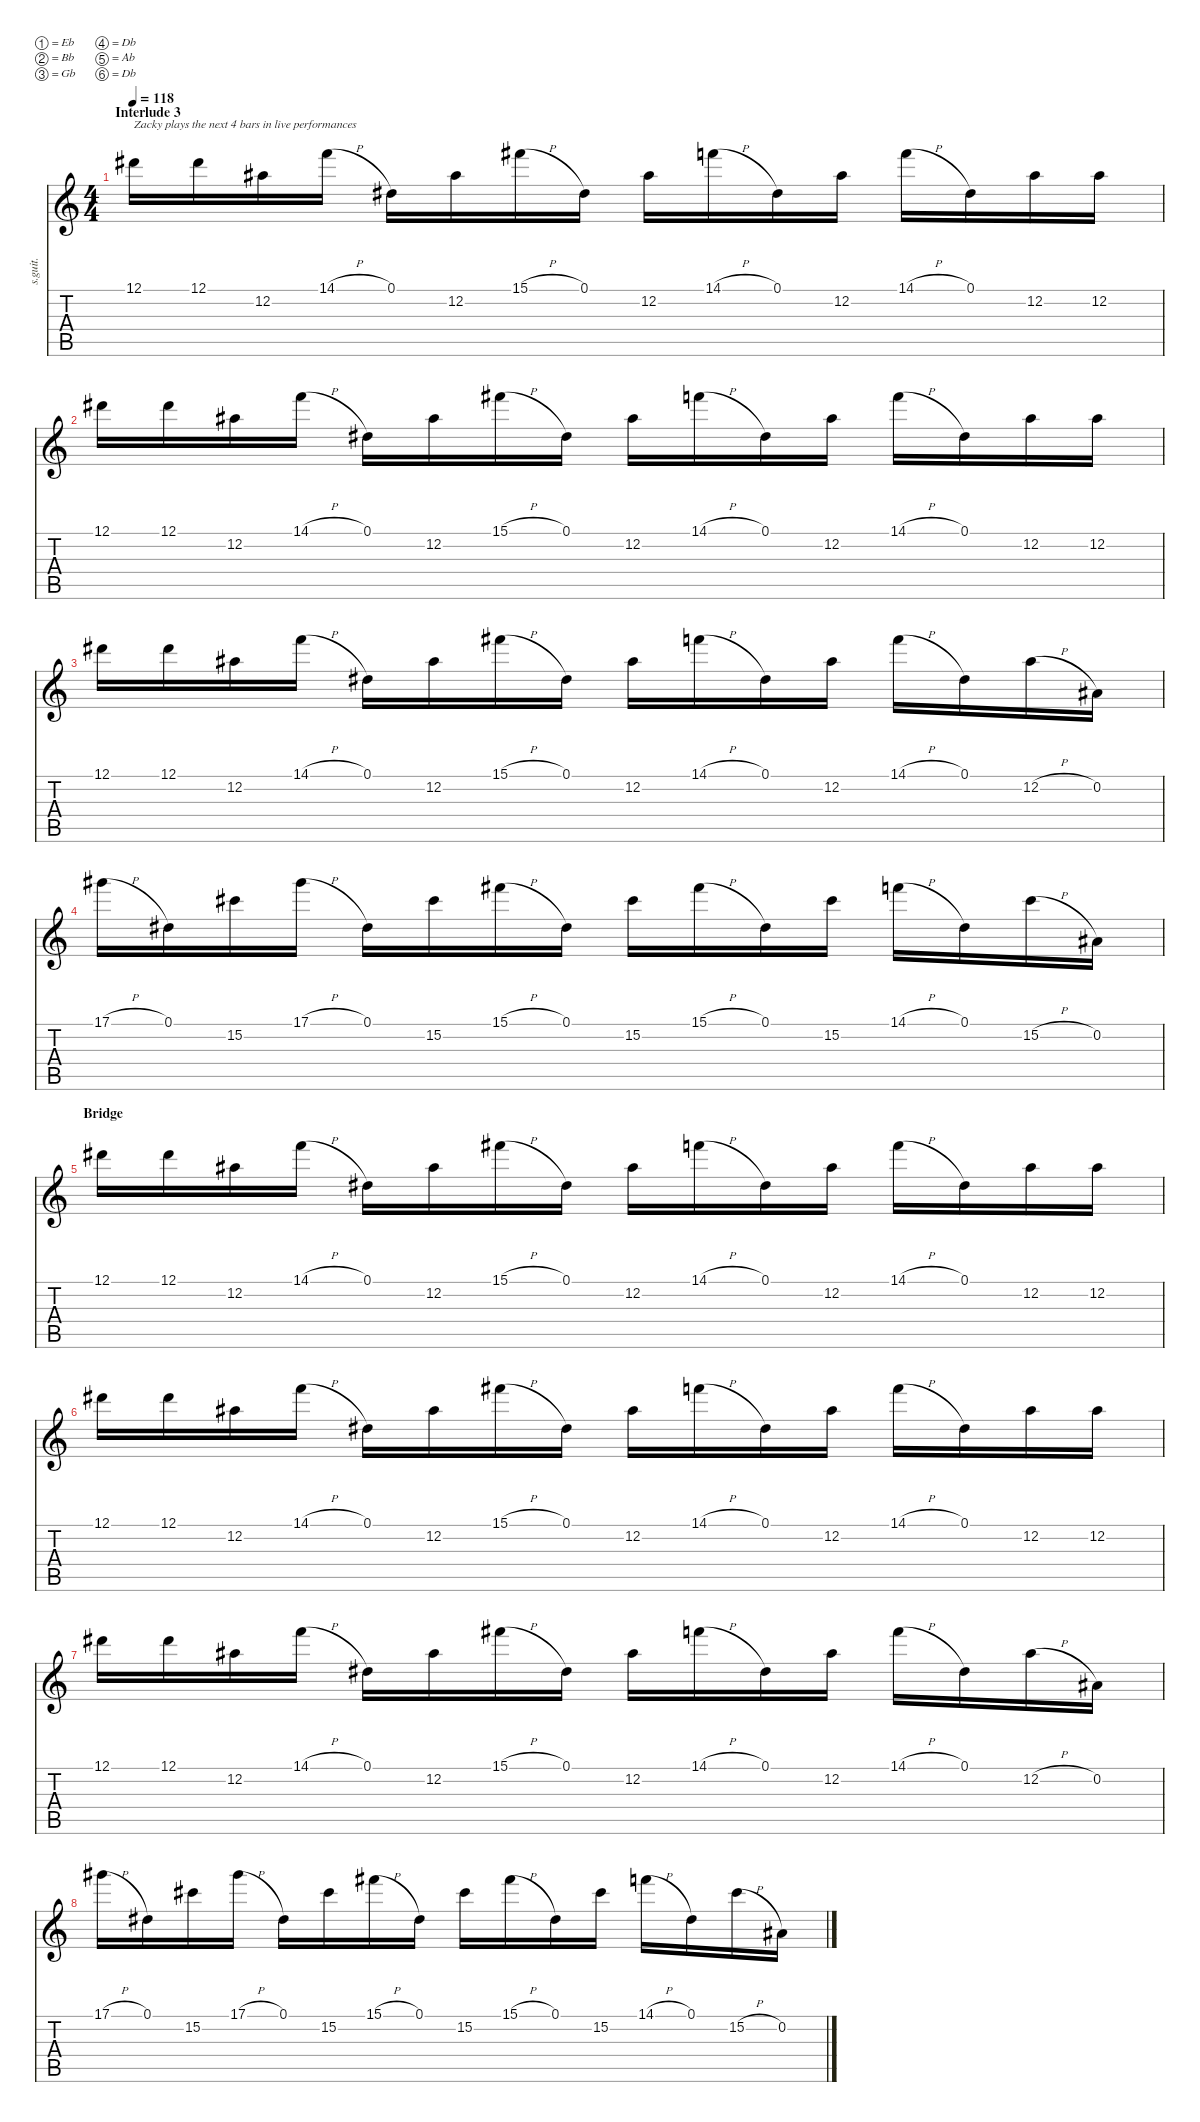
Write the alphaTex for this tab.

\defaultSystemsLayout 4
\hideDynamics
\bracketExtendMode nobrackets
\track ("Lead [Synyster Gates]" "s.guit.") {instrument distortionguitar}
\staff {score tabs}
\tuning (Eb4 Bb3 Gb3 Db3 Ab2 Db2)
\ts (4 4)
\section ("" "Interlude 3")
\tempo 118
\clef g2
\ks c
12.1{acc #}.16{txt "Zacky plays the next 4 bars in live performances" lyrics (0 "") lyrics (1 "") lyrics (2 "") lyrics (3 "") lyrics (4 "") dy f} 12.1{acc #}.16{lyrics (0 "") lyrics (1 "") lyrics (2 "") lyrics (3 "") lyrics (4 "")} 12.2{acc #}.16{lyrics (0 "") lyrics (1 "") lyrics (2 "") lyrics (3 "") lyrics (4 "")} 14.1{h}.16{lyrics (0 "") lyrics (1 "") lyrics (2 "") lyrics (3 "") lyrics (4 "")} 0.1{acc #}.16{lyrics (0 "") lyrics (1 "") lyrics (2 "") lyrics (3 "") lyrics (4 "")} 12.2{acc #}.16{lyrics (0 "") lyrics (1 "") lyrics (2 "") lyrics (3 "") lyrics (4 "")} 15.1{h acc #}.16{lyrics (0 "") lyrics (1 "") lyrics (2 "") lyrics (3 "") lyrics (4 "")} 0.1{acc #}.16{lyrics (0 "") lyrics (1 "") lyrics (2 "") lyrics (3 "") lyrics (4 "")} 12.2{acc #}.16{lyrics (0 "") lyrics (1 "") lyrics (2 "") lyrics (3 "") lyrics (4 "")} 14.1{h}.16{lyrics (0 "") lyrics (1 "") lyrics (2 "") lyrics (3 "") lyrics (4 "")} 0.1{acc #}.16{lyrics (0 "") lyrics (1 "") lyrics (2 "") lyrics (3 "") lyrics (4 "")} 12.2{acc #}.16{lyrics (0 "") lyrics (1 "") lyrics (2 "") lyrics (3 "") lyrics (4 "")} 14.1{h}.16{lyrics (0 "") lyrics (1 "") lyrics (2 "") lyrics (3 "") lyrics (4 "")} 0.1{acc #}.16{lyrics (0 "") lyrics (1 "") lyrics (2 "") lyrics (3 "") lyrics (4 "")} 12.2{acc #}.16{lyrics (0 "") lyrics (1 "") lyrics (2 "") lyrics (3 "") lyrics (4 "")} 12.2{acc #}.16{lyrics (0 "") lyrics (1 "") lyrics (2 "") lyrics (3 "") lyrics (4 "")} |
12.1{acc #}.16{lyrics (0 "") lyrics (1 "") lyrics (2 "") lyrics (3 "") lyrics (4 "")} 12.1{acc #}.16{lyrics (0 "") lyrics (1 "") lyrics (2 "") lyrics (3 "") lyrics (4 "")} 12.2{acc #}.16{lyrics (0 "") lyrics (1 "") lyrics (2 "") lyrics (3 "") lyrics (4 "")} 14.1{h}.16{lyrics (0 "") lyrics (1 "") lyrics (2 "") lyrics (3 "") lyrics (4 "")} 0.1{acc #}.16{lyrics (0 "") lyrics (1 "") lyrics (2 "") lyrics (3 "") lyrics (4 "")} 12.2{acc #}.16{lyrics (0 "") lyrics (1 "") lyrics (2 "") lyrics (3 "") lyrics (4 "")} 15.1{h acc #}.16{lyrics (0 "") lyrics (1 "") lyrics (2 "") lyrics (3 "") lyrics (4 "")} 0.1{acc #}.16{lyrics (0 "") lyrics (1 "") lyrics (2 "") lyrics (3 "") lyrics (4 "")} 12.2{acc #}.16{lyrics (0 "") lyrics (1 "") lyrics (2 "") lyrics (3 "") lyrics (4 "")} 14.1{h}.16{lyrics (0 "") lyrics (1 "") lyrics (2 "") lyrics (3 "") lyrics (4 "")} 0.1{acc #}.16{lyrics (0 "") lyrics (1 "") lyrics (2 "") lyrics (3 "") lyrics (4 "")} 12.2{acc #}.16{lyrics (0 "") lyrics (1 "") lyrics (2 "") lyrics (3 "") lyrics (4 "")} 14.1{h}.16{lyrics (0 "") lyrics (1 "") lyrics (2 "") lyrics (3 "") lyrics (4 "")} 0.1{acc #}.16{lyrics (0 "") lyrics (1 "") lyrics (2 "") lyrics (3 "") lyrics (4 "")} 12.2{acc #}.16{lyrics (0 "") lyrics (1 "") lyrics (2 "") lyrics (3 "") lyrics (4 "")} 12.2{acc #}.16{lyrics (0 "") lyrics (1 "") lyrics (2 "") lyrics (3 "") lyrics (4 "")} |
12.1{acc #}.16{lyrics (0 "") lyrics (1 "") lyrics (2 "") lyrics (3 "") lyrics (4 "")} 12.1{acc #}.16{lyrics (0 "") lyrics (1 "") lyrics (2 "") lyrics (3 "") lyrics (4 "")} 12.2{acc #}.16{lyrics (0 "") lyrics (1 "") lyrics (2 "") lyrics (3 "") lyrics (4 "")} 14.1{h}.16{lyrics (0 "") lyrics (1 "") lyrics (2 "") lyrics (3 "") lyrics (4 "")} 0.1{acc #}.16{lyrics (0 "") lyrics (1 "") lyrics (2 "") lyrics (3 "") lyrics (4 "")} 12.2{acc #}.16{lyrics (0 "") lyrics (1 "") lyrics (2 "") lyrics (3 "") lyrics (4 "")} 15.1{h acc #}.16{lyrics (0 "") lyrics (1 "") lyrics (2 "") lyrics (3 "") lyrics (4 "")} 0.1{acc #}.16{lyrics (0 "") lyrics (1 "") lyrics (2 "") lyrics (3 "") lyrics (4 "")} 12.2{acc #}.16{lyrics (0 "") lyrics (1 "") lyrics (2 "") lyrics (3 "") lyrics (4 "")} 14.1{h}.16{lyrics (0 "") lyrics (1 "") lyrics (2 "") lyrics (3 "") lyrics (4 "")} 0.1{acc #}.16{lyrics (0 "") lyrics (1 "") lyrics (2 "") lyrics (3 "") lyrics (4 "")} 12.2{acc #}.16{lyrics (0 "") lyrics (1 "") lyrics (2 "") lyrics (3 "") lyrics (4 "")} 14.1{h}.16{lyrics (0 "") lyrics (1 "") lyrics (2 "") lyrics (3 "") lyrics (4 "")} 0.1{acc #}.16{lyrics (0 "") lyrics (1 "") lyrics (2 "") lyrics (3 "") lyrics (4 "")} 12.2{h acc #}.16{lyrics (0 "") lyrics (1 "") lyrics (2 "") lyrics (3 "") lyrics (4 "")} 0.2{acc #}.16{lyrics (0 "") lyrics (1 "") lyrics (2 "") lyrics (3 "") lyrics (4 "")} |
17.1{h acc #}.16{lyrics (0 "") lyrics (1 "") lyrics (2 "") lyrics (3 "") lyrics (4 "")} 0.1{acc #}.16{lyrics (0 "") lyrics (1 "") lyrics (2 "") lyrics (3 "") lyrics (4 "")} 15.2{acc #}.16{lyrics (0 "") lyrics (1 "") lyrics (2 "") lyrics (3 "") lyrics (4 "")} 17.1{h acc #}.16{lyrics (0 "") lyrics (1 "") lyrics (2 "") lyrics (3 "") lyrics (4 "")} 0.1{acc #}.16{lyrics (0 "") lyrics (1 "") lyrics (2 "") lyrics (3 "") lyrics (4 "")} 15.2{acc #}.16{lyrics (0 "") lyrics (1 "") lyrics (2 "") lyrics (3 "") lyrics (4 "")} 15.1{h acc #}.16{lyrics (0 "") lyrics (1 "") lyrics (2 "") lyrics (3 "") lyrics (4 "")} 0.1{acc #}.16{lyrics (0 "") lyrics (1 "") lyrics (2 "") lyrics (3 "") lyrics (4 "")} 15.2{acc #}.16{lyrics (0 "") lyrics (1 "") lyrics (2 "") lyrics (3 "") lyrics (4 "")} 15.1{h acc #}.16{lyrics (0 "") lyrics (1 "") lyrics (2 "") lyrics (3 "") lyrics (4 "")} 0.1{acc #}.16{lyrics (0 "") lyrics (1 "") lyrics (2 "") lyrics (3 "") lyrics (4 "")} 15.2{acc #}.16{lyrics (0 "") lyrics (1 "") lyrics (2 "") lyrics (3 "") lyrics (4 "")} 14.1{h}.16{lyrics (0 "") lyrics (1 "") lyrics (2 "") lyrics (3 "") lyrics (4 "")} 0.1{acc #}.16{lyrics (0 "") lyrics (1 "") lyrics (2 "") lyrics (3 "") lyrics (4 "")} 15.2{h acc #}.16{lyrics (0 "") lyrics (1 "") lyrics (2 "") lyrics (3 "") lyrics (4 "")} 0.2{acc #}.16{lyrics (0 "") lyrics (1 "") lyrics (2 "") lyrics (3 "") lyrics (4 "")} |
\section ("" "Bridge")
12.1{acc #}.16{lyrics (0 "") lyrics (1 "") lyrics (2 "") lyrics (3 "") lyrics (4 "")} 12.1{acc #}.16{lyrics (0 "") lyrics (1 "") lyrics (2 "") lyrics (3 "") lyrics (4 "")} 12.2{acc #}.16{lyrics (0 "") lyrics (1 "") lyrics (2 "") lyrics (3 "") lyrics (4 "")} 14.1{h}.16{lyrics (0 "") lyrics (1 "") lyrics (2 "") lyrics (3 "") lyrics (4 "")} 0.1{acc #}.16{lyrics (0 "") lyrics (1 "") lyrics (2 "") lyrics (3 "") lyrics (4 "")} 12.2{acc #}.16{lyrics (0 "") lyrics (1 "") lyrics (2 "") lyrics (3 "") lyrics (4 "")} 15.1{h acc #}.16{lyrics (0 "") lyrics (1 "") lyrics (2 "") lyrics (3 "") lyrics (4 "")} 0.1{acc #}.16{lyrics (0 "") lyrics (1 "") lyrics (2 "") lyrics (3 "") lyrics (4 "")} 12.2{acc #}.16{lyrics (0 "") lyrics (1 "") lyrics (2 "") lyrics (3 "") lyrics (4 "")} 14.1{h}.16{lyrics (0 "") lyrics (1 "") lyrics (2 "") lyrics (3 "") lyrics (4 "")} 0.1{acc #}.16{lyrics (0 "") lyrics (1 "") lyrics (2 "") lyrics (3 "") lyrics (4 "")} 12.2{acc #}.16{lyrics (0 "") lyrics (1 "") lyrics (2 "") lyrics (3 "") lyrics (4 "")} 14.1{h}.16{lyrics (0 "") lyrics (1 "") lyrics (2 "") lyrics (3 "") lyrics (4 "")} 0.1{acc #}.16{lyrics (0 "") lyrics (1 "") lyrics (2 "") lyrics (3 "") lyrics (4 "")} 12.2{acc #}.16{lyrics (0 "") lyrics (1 "") lyrics (2 "") lyrics (3 "") lyrics (4 "")} 12.2{acc #}.16{lyrics (0 "") lyrics (1 "") lyrics (2 "") lyrics (3 "") lyrics (4 "")} |
12.1{acc #}.16{lyrics (0 "") lyrics (1 "") lyrics (2 "") lyrics (3 "") lyrics (4 "")} 12.1{acc #}.16{lyrics (0 "") lyrics (1 "") lyrics (2 "") lyrics (3 "") lyrics (4 "")} 12.2{acc #}.16{lyrics (0 "") lyrics (1 "") lyrics (2 "") lyrics (3 "") lyrics (4 "")} 14.1{h}.16{lyrics (0 "") lyrics (1 "") lyrics (2 "") lyrics (3 "") lyrics (4 "")} 0.1{acc #}.16{lyrics (0 "") lyrics (1 "") lyrics (2 "") lyrics (3 "") lyrics (4 "")} 12.2{acc #}.16{lyrics (0 "") lyrics (1 "") lyrics (2 "") lyrics (3 "") lyrics (4 "")} 15.1{h acc #}.16{lyrics (0 "") lyrics (1 "") lyrics (2 "") lyrics (3 "") lyrics (4 "")} 0.1{acc #}.16{lyrics (0 "") lyrics (1 "") lyrics (2 "") lyrics (3 "") lyrics (4 "")} 12.2{acc #}.16{lyrics (0 "") lyrics (1 "") lyrics (2 "") lyrics (3 "") lyrics (4 "")} 14.1{h}.16{lyrics (0 "") lyrics (1 "") lyrics (2 "") lyrics (3 "") lyrics (4 "")} 0.1{acc #}.16{lyrics (0 "") lyrics (1 "") lyrics (2 "") lyrics (3 "") lyrics (4 "")} 12.2{acc #}.16{lyrics (0 "") lyrics (1 "") lyrics (2 "") lyrics (3 "") lyrics (4 "")} 14.1{h}.16{lyrics (0 "") lyrics (1 "") lyrics (2 "") lyrics (3 "") lyrics (4 "")} 0.1{acc #}.16{lyrics (0 "") lyrics (1 "") lyrics (2 "") lyrics (3 "") lyrics (4 "")} 12.2{acc #}.16{lyrics (0 "") lyrics (1 "") lyrics (2 "") lyrics (3 "") lyrics (4 "")} 12.2{acc #}.16{lyrics (0 "") lyrics (1 "") lyrics (2 "") lyrics (3 "") lyrics (4 "")} |
12.1{acc #}.16{lyrics (0 "") lyrics (1 "") lyrics (2 "") lyrics (3 "") lyrics (4 "")} 12.1{acc #}.16{lyrics (0 "") lyrics (1 "") lyrics (2 "") lyrics (3 "") lyrics (4 "")} 12.2{acc #}.16{lyrics (0 "") lyrics (1 "") lyrics (2 "") lyrics (3 "") lyrics (4 "")} 14.1{h}.16{lyrics (0 "") lyrics (1 "") lyrics (2 "") lyrics (3 "") lyrics (4 "")} 0.1{acc #}.16{lyrics (0 "") lyrics (1 "") lyrics (2 "") lyrics (3 "") lyrics (4 "")} 12.2{acc #}.16{lyrics (0 "") lyrics (1 "") lyrics (2 "") lyrics (3 "") lyrics (4 "")} 15.1{h acc #}.16{lyrics (0 "") lyrics (1 "") lyrics (2 "") lyrics (3 "") lyrics (4 "")} 0.1{acc #}.16{lyrics (0 "") lyrics (1 "") lyrics (2 "") lyrics (3 "") lyrics (4 "")} 12.2{acc #}.16{lyrics (0 "") lyrics (1 "") lyrics (2 "") lyrics (3 "") lyrics (4 "")} 14.1{h}.16{lyrics (0 "") lyrics (1 "") lyrics (2 "") lyrics (3 "") lyrics (4 "")} 0.1{acc #}.16{lyrics (0 "") lyrics (1 "") lyrics (2 "") lyrics (3 "") lyrics (4 "")} 12.2{acc #}.16{lyrics (0 "") lyrics (1 "") lyrics (2 "") lyrics (3 "") lyrics (4 "")} 14.1{h}.16{lyrics (0 "") lyrics (1 "") lyrics (2 "") lyrics (3 "") lyrics (4 "")} 0.1{acc #}.16{lyrics (0 "") lyrics (1 "") lyrics (2 "") lyrics (3 "") lyrics (4 "")} 12.2{h acc #}.16{lyrics (0 "") lyrics (1 "") lyrics (2 "") lyrics (3 "") lyrics (4 "")} 0.2{acc #}.16{lyrics (0 "") lyrics (1 "") lyrics (2 "") lyrics (3 "") lyrics (4 "")} |
17.1{h acc #}.16{lyrics (0 "") lyrics (1 "") lyrics (2 "") lyrics (3 "") lyrics (4 "")} 0.1{acc #}.16{lyrics (0 "") lyrics (1 "") lyrics (2 "") lyrics (3 "") lyrics (4 "")} 15.2{acc #}.16{lyrics (0 "") lyrics (1 "") lyrics (2 "") lyrics (3 "") lyrics (4 "")} 17.1{h acc #}.16{lyrics (0 "") lyrics (1 "") lyrics (2 "") lyrics (3 "") lyrics (4 "")} 0.1{acc #}.16{lyrics (0 "") lyrics (1 "") lyrics (2 "") lyrics (3 "") lyrics (4 "")} 15.2{acc #}.16{lyrics (0 "") lyrics (1 "") lyrics (2 "") lyrics (3 "") lyrics (4 "")} 15.1{h acc #}.16{lyrics (0 "") lyrics (1 "") lyrics (2 "") lyrics (3 "") lyrics (4 "")} 0.1{acc #}.16{lyrics (0 "") lyrics (1 "") lyrics (2 "") lyrics (3 "") lyrics (4 "")} 15.2{acc #}.16{lyrics (0 "") lyrics (1 "") lyrics (2 "") lyrics (3 "") lyrics (4 "")} 15.1{h acc #}.16{lyrics (0 "") lyrics (1 "") lyrics (2 "") lyrics (3 "") lyrics (4 "")} 0.1{acc #}.16{lyrics (0 "") lyrics (1 "") lyrics (2 "") lyrics (3 "") lyrics (4 "")} 15.2{acc #}.16{lyrics (0 "") lyrics (1 "") lyrics (2 "") lyrics (3 "") lyrics (4 "")} 14.1{h}.16{lyrics (0 "") lyrics (1 "") lyrics (2 "") lyrics (3 "") lyrics (4 "")} 0.1{acc #}.16{lyrics (0 "") lyrics (1 "") lyrics (2 "") lyrics (3 "") lyrics (4 "")} 15.2{h acc #}.16{lyrics (0 "") lyrics (1 "") lyrics (2 "") lyrics (3 "") lyrics (4 "")} 0.2{acc #}.16{lyrics (0 "") lyrics (1 "") lyrics (2 "") lyrics (3 "") lyrics (4 "")}
